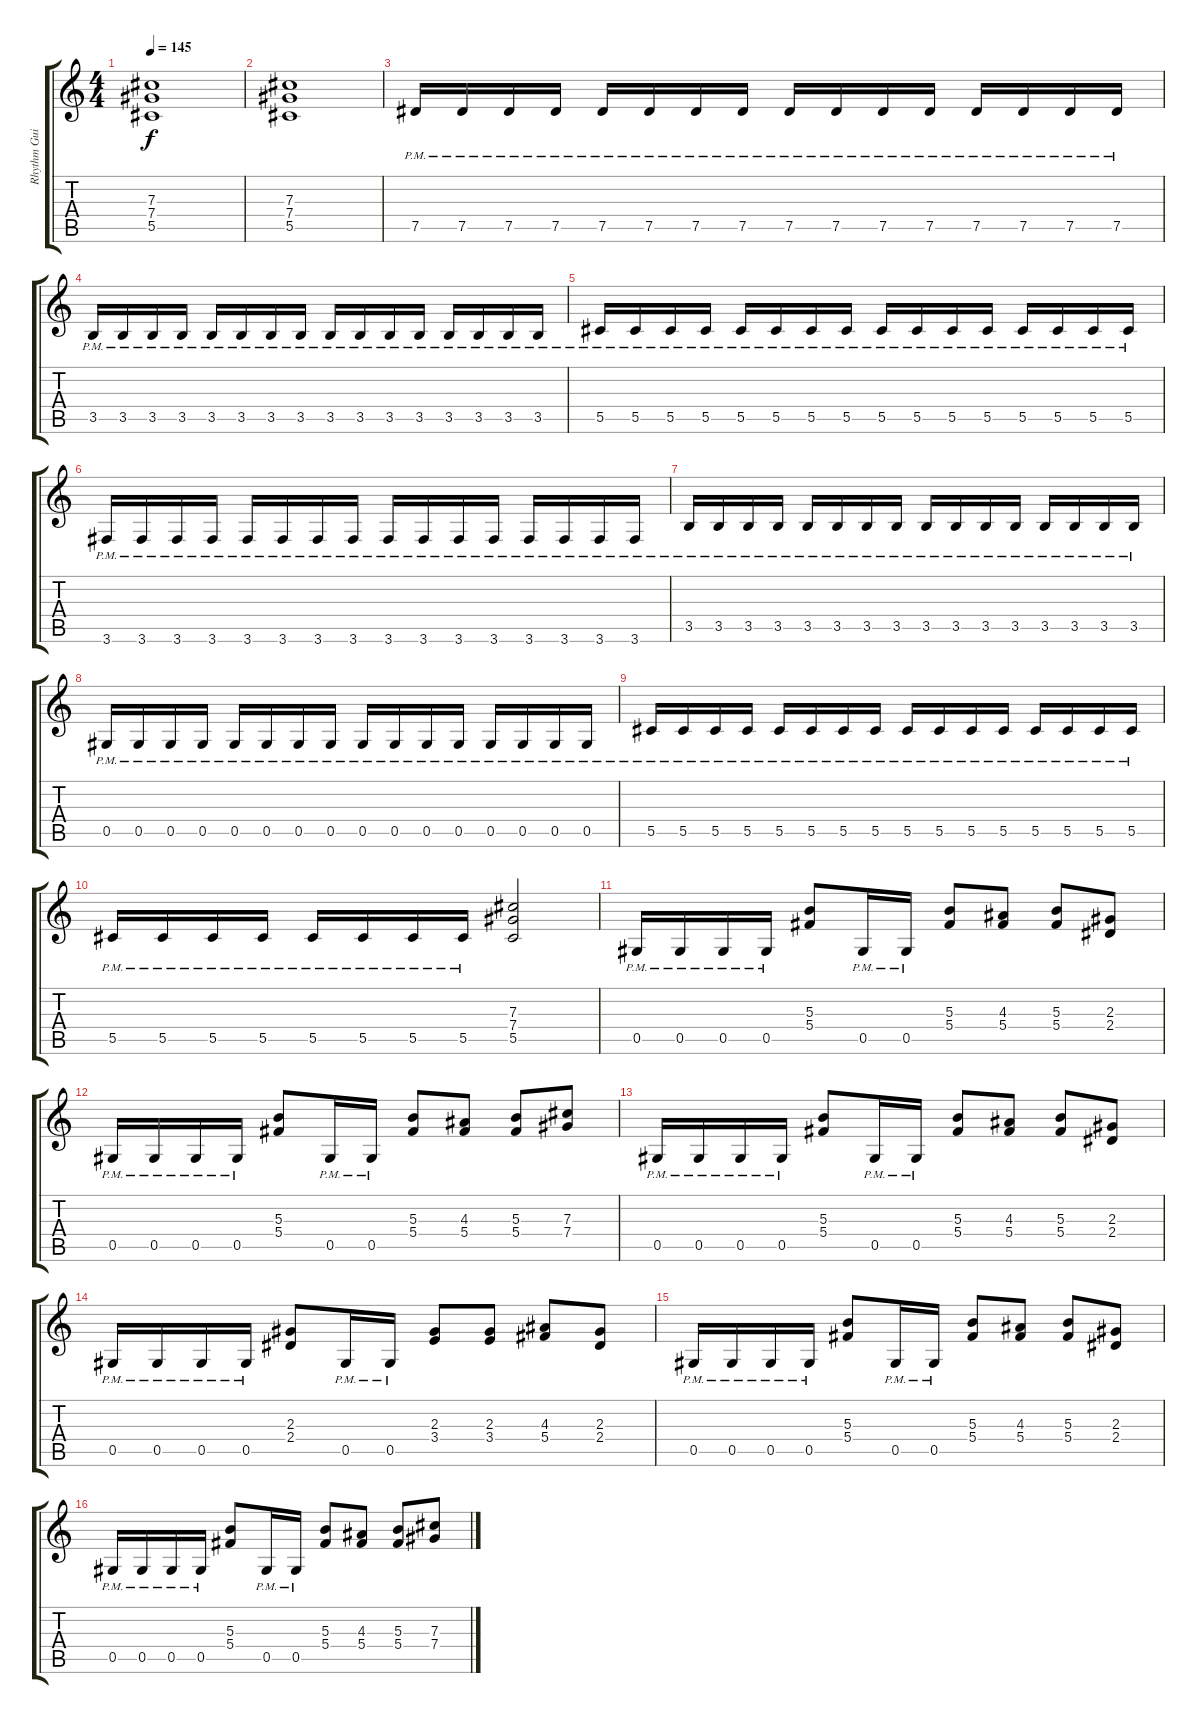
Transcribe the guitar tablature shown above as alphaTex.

\track ("Rhythm Guitar" "Rhythm Gui") {instrument distortionguitar}
\staff {score tabs}
\tuning (Eb4 Bb3 Gb3 Db3 Ab2 Eb2) {hide}
\ts (4 4)
\tempo 145
\clef g2
\ks c
(7.3 7.4 5.5).1{dy f} |
(7.3 7.4 5.5).1 |
7.5{pm}.16 7.5{pm}.16 7.5{pm}.16 7.5{pm}.16 7.5{pm}.16 7.5{pm}.16 7.5{pm}.16 7.5{pm}.16 7.5{pm}.16 7.5{pm}.16 7.5{pm}.16 7.5{pm}.16 7.5{pm}.16 7.5{pm}.16 7.5{pm}.16 7.5{pm}.16 |
3.5{pm}.16 3.5{pm}.16 3.5{pm}.16 3.5{pm}.16 3.5{pm}.16 3.5{pm}.16 3.5{pm}.16 3.5{pm}.16 3.5{pm}.16 3.5{pm}.16 3.5{pm}.16 3.5{pm}.16 3.5{pm}.16 3.5{pm}.16 3.5{pm}.16 3.5{pm}.16 |
5.5{pm}.16 5.5{pm}.16 5.5{pm}.16 5.5{pm}.16 5.5{pm}.16 5.5{pm}.16 5.5{pm}.16 5.5{pm}.16 5.5{pm}.16 5.5{pm}.16 5.5{pm}.16 5.5{pm}.16 5.5{pm}.16 5.5{pm}.16 5.5{pm}.16 5.5{pm}.16 |
3.6{pm}.16 3.6{pm}.16 3.6{pm}.16 3.6{pm}.16 3.6{pm}.16 3.6{pm}.16 3.6{pm}.16 3.6{pm}.16 3.6{pm}.16 3.6{pm}.16 3.6{pm}.16 3.6{pm}.16 3.6{pm}.16 3.6{pm}.16 3.6{pm}.16 3.6{pm}.16 |
3.5{pm}.16 3.5{pm}.16 3.5{pm}.16 3.5{pm}.16 3.5{pm}.16 3.5{pm}.16 3.5{pm}.16 3.5{pm}.16 3.5{pm}.16 3.5{pm}.16 3.5{pm}.16 3.5{pm}.16 3.5{pm}.16 3.5{pm}.16 3.5{pm}.16 3.5{pm}.16 |
0.5{pm}.16 0.5{pm}.16 0.5{pm}.16 0.5{pm}.16 0.5{pm}.16 0.5{pm}.16 0.5{pm}.16 0.5{pm}.16 0.5{pm}.16 0.5{pm}.16 0.5{pm}.16 0.5{pm}.16 0.5{pm}.16 0.5{pm}.16 0.5{pm}.16 0.5{pm}.16 |
5.5{pm}.16 5.5{pm}.16 5.5{pm}.16 5.5{pm}.16 5.5{pm}.16 5.5{pm}.16 5.5{pm}.16 5.5{pm}.16 5.5{pm}.16 5.5{pm}.16 5.5{pm}.16 5.5{pm}.16 5.5{pm}.16 5.5{pm}.16 5.5{pm}.16 5.5{pm}.16 |
5.5{pm}.16 5.5{pm}.16 5.5{pm}.16 5.5{pm}.16 5.5{pm}.16 5.5{pm}.16 5.5{pm}.16 5.5{pm}.16 (7.3 7.4 5.5).2 |
0.5{pm}.16 0.5{pm}.16 0.5{pm}.16 0.5{pm}.16 (5.3 5.4).8 0.5{pm}.16 0.5{pm}.16 (5.3 5.4).8 (4.3 5.4).8 (5.3 5.4).8 (2.3 2.4).8 |
0.5{pm}.16 0.5{pm}.16 0.5{pm}.16 0.5{pm}.16 (5.3 5.4).8 0.5{pm}.16 0.5{pm}.16 (5.3 5.4).8 (4.3 5.4).8 (5.3 5.4).8 (7.3 7.4).8 |
0.5{pm}.16 0.5{pm}.16 0.5{pm}.16 0.5{pm}.16 (5.3 5.4).8 0.5{pm}.16 0.5{pm}.16 (5.3 5.4).8 (4.3 5.4).8 (5.3 5.4).8 (2.3 2.4).8 |
0.5{pm}.16 0.5{pm}.16 0.5{pm}.16 0.5{pm}.16 (2.3 2.4).8 0.5{pm}.16 0.5{pm}.16 (2.3 3.4).8 (2.3 3.4).8 (4.3 5.4).8 (2.3 2.4).8 |
0.5{pm}.16 0.5{pm}.16 0.5{pm}.16 0.5{pm}.16 (5.3 5.4).8 0.5{pm}.16 0.5{pm}.16 (5.3 5.4).8 (4.3 5.4).8 (5.3 5.4).8 (2.3 2.4).8 |
0.5{pm}.16 0.5{pm}.16 0.5{pm}.16 0.5{pm}.16 (5.3 5.4).8 0.5{pm}.16 0.5{pm}.16 (5.3 5.4).8 (4.3 5.4).8 (5.3 5.4).8 (7.3 7.4).8
